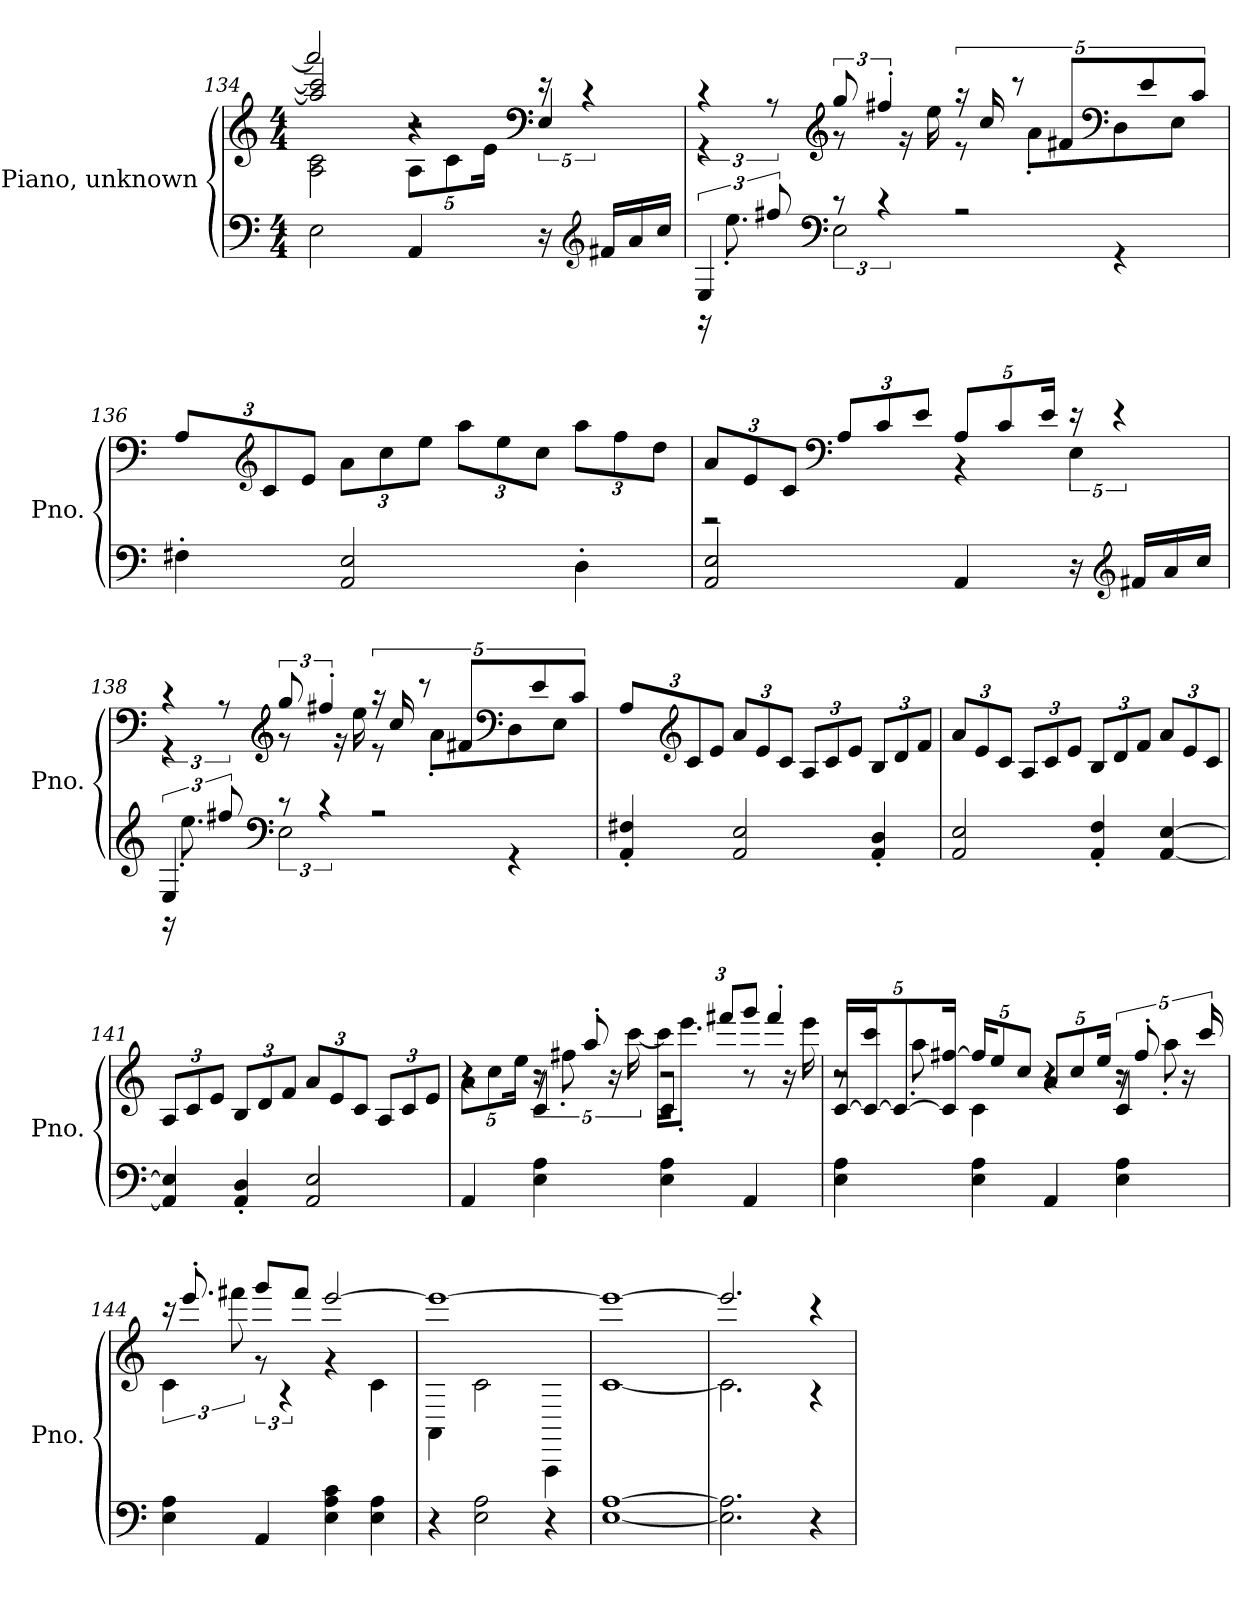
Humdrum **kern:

**kern	**kern
*part1	*part1
*staff2	*staff1
*I"Piano, unknown	*
*I'Pno.	*
!!LO:LB:g=z
*clefF4	*clefG2
*k[]	*k[]
*M4/4	*M4/4
=134	=134
*	*^
*	*	*^
2E\	2aa/] 2ccc/]	2A\ 2c\	2aaa/]
4AA/	2r	10A\L	4r
.	.	10c\	.
.	.	20e\Jk	.
*	*clefF4	*	*
16r	.	20r	4E/
.	.	5r	.
*clefG2	*	*	*
16f#X/LL	.	.	.
16a/	.	.	.
16cc/JJ	.	.	.
*	*	*v	*v
=135	=135	=135
*^	*	*
6E/	16r	6r	4r
.	8.ee'\	.	.
12ff#X/	.	12r	.
*clefF4	*	*clefG2	*
12r	2E\	12gg/	8r
6r	.	6ff#X'/	.
.	.	.	16r
.	.	.	16ee\
2r	.	20r	8r
.	.	20cc/	.
.	.	10r	.
.	.	.	8a'\L
.	.	10f#X/L	.
*	*	*clefF4	*
.	4r	.	8D\
.	.	10e/	.
.	.	.	8E\J
.	.	10c/J	.
*v	*v	*	*
*	*v	*v
!!LO:LB:g=z
=136	=136
*	*Xbrackettup
4F#X'\	12A/L
*	*clefG2
.	12c/
.	12e/J
2AA/ 2E/	12a\L
.	12cc\
.	12ee\J
.	12aa\L
.	12ee\
.	12cc\J
4D'\	12aa\L
.	12ff\
.	12dd\J
=137	=137
*	*^
2AA/ 2E/	12a/L	2r
.	12e/	.
.	12c/J	.
*	*clefF4	*
.	12A/L	.
.	12c/	.
.	12e/J	.
*	*brackettup	*
4AA/	10A/L	4r
.	10c/	.
.	20e/Jk	.
16r	20r	4E\
.	5r	.
*clefG2	*	*
16f#X/LL	.	.
16a/	.	.
16cc/JJ	.	.
!!LO:LB:g=z	!!
=138	=138	=138
*^	*	*
6E/	16r	6r	4r
.	8.ee'\	.	.
12ff#X/	.	12r	.
*clefF4	*	*clefG2	*
12r	2E\	12gg/	8r
6r	.	6ff#X'/	.
.	.	.	16r
.	.	.	16ee\
2r	.	20r	8r
.	.	20cc/	.
.	.	10r	.
.	.	.	8a'\L
.	.	10f#X/L	.
*	*	*clefF4	*
.	4r	.	8D\
.	.	10e/	.
.	.	.	8E\J
.	.	10c/J	.
*v	*v	*	*
*	*v	*v
=139	=139
*	*Xbrackettup
4AA/' 4F#X/'	12A/L
*	*clefG2
.	12c/
.	12e/J
2AA/ 2E/	12a/L
.	12e/
.	12c/J
.	12A/L
.	12c/
.	12e/J
4AA/' 4D/'	12B/L
.	12d/
.	12f/J
!!LO:PB:g=z
=140	=140
2AA/ 2E/	12a/L
.	12e/
.	12c/J
.	12A/L
.	12c/
.	12e/J
4AA/' 4F/'	12B/L
.	12d/
.	12f/J
[4AA/ [4E/	12a/L
.	12e/
.	12c/J
=141	=141
4AA/] 4E/]	12A/L
.	12c/
.	12e/J
4AA/' 4D/'	12B/L
.	12d/
.	12f/J
2AA/ 2E/	12a/L
.	12e/
.	12c/J
.	12A/L
.	12c/
.	12e/J
=142	=142
*	*^
*	*	*brackettup
*	*	*^
4AA/	4r	10a\L	4r
.	.	10cc\	.
.	.	20ee\Jk	.
4E\ 4A\	8r	20r	4c/
.	.	10ff#X'\	.
.	8aa'/	.	.
.	.	20r	.
.	.	[20ccc\	.
4E\ 4A\	6c/	16ccc\KL]	2r
.	.	8.eee'\J	.
.	12fff#X/L	.	.
4AA/	12ggg/J	8r	.
.	6fff#'/	.	.
.	.	16r	.
.	.	16eee\	.
!!LO:LB:g=z	!!	!!
=143	=143	=143	=143
*	*Xbrackettup	*	*
4E\ 4A\	[20c/LL	8r	2r
.	20c/_ 20ccc/J	.	.
.	10c/_	.	.
.	.	8aa'\	.
.	20c/] [20ff#X/Jk	.	.
4E\ 4A\	20ff#/KL]	4c\	.
.	10ee/	.	.
.	10cc/J	.	.
*	*brackettup	*	*
4AA/	10a/L	4r	4r
.	10cc/	.	.
.	20ee/Jk	.	.
4E\ 4A\	20r	8r	4c/
.	10ff#'/	.	.
.	.	8aa'\	.
.	20r	.	.
.	20ccc/	.	.
*	*	*v	*v
=144	=144	=144
4E\ 4A\	16r	6c\
.	8.eee'/	.
.	.	12fff#X\
4AA/	8ggg/L	12r
.	.	6r
.	8fff#/J	.
4E\ 4A\ 4c\	[2eee/	4r
4E\ 4A\	.	4c\
=145	=145	=145
4r	1eee_	4AA\
2E\ 2A\	.	2c\
4r	.	4AAA\
=146	=146	=146
[1E [1A	1eee_	[1c
=147	=147	=147
2.E\] 2.A\]	2.eee/]	2.c\]
4r	4r	4r
*	*v	*v
=	=
*-	*-
